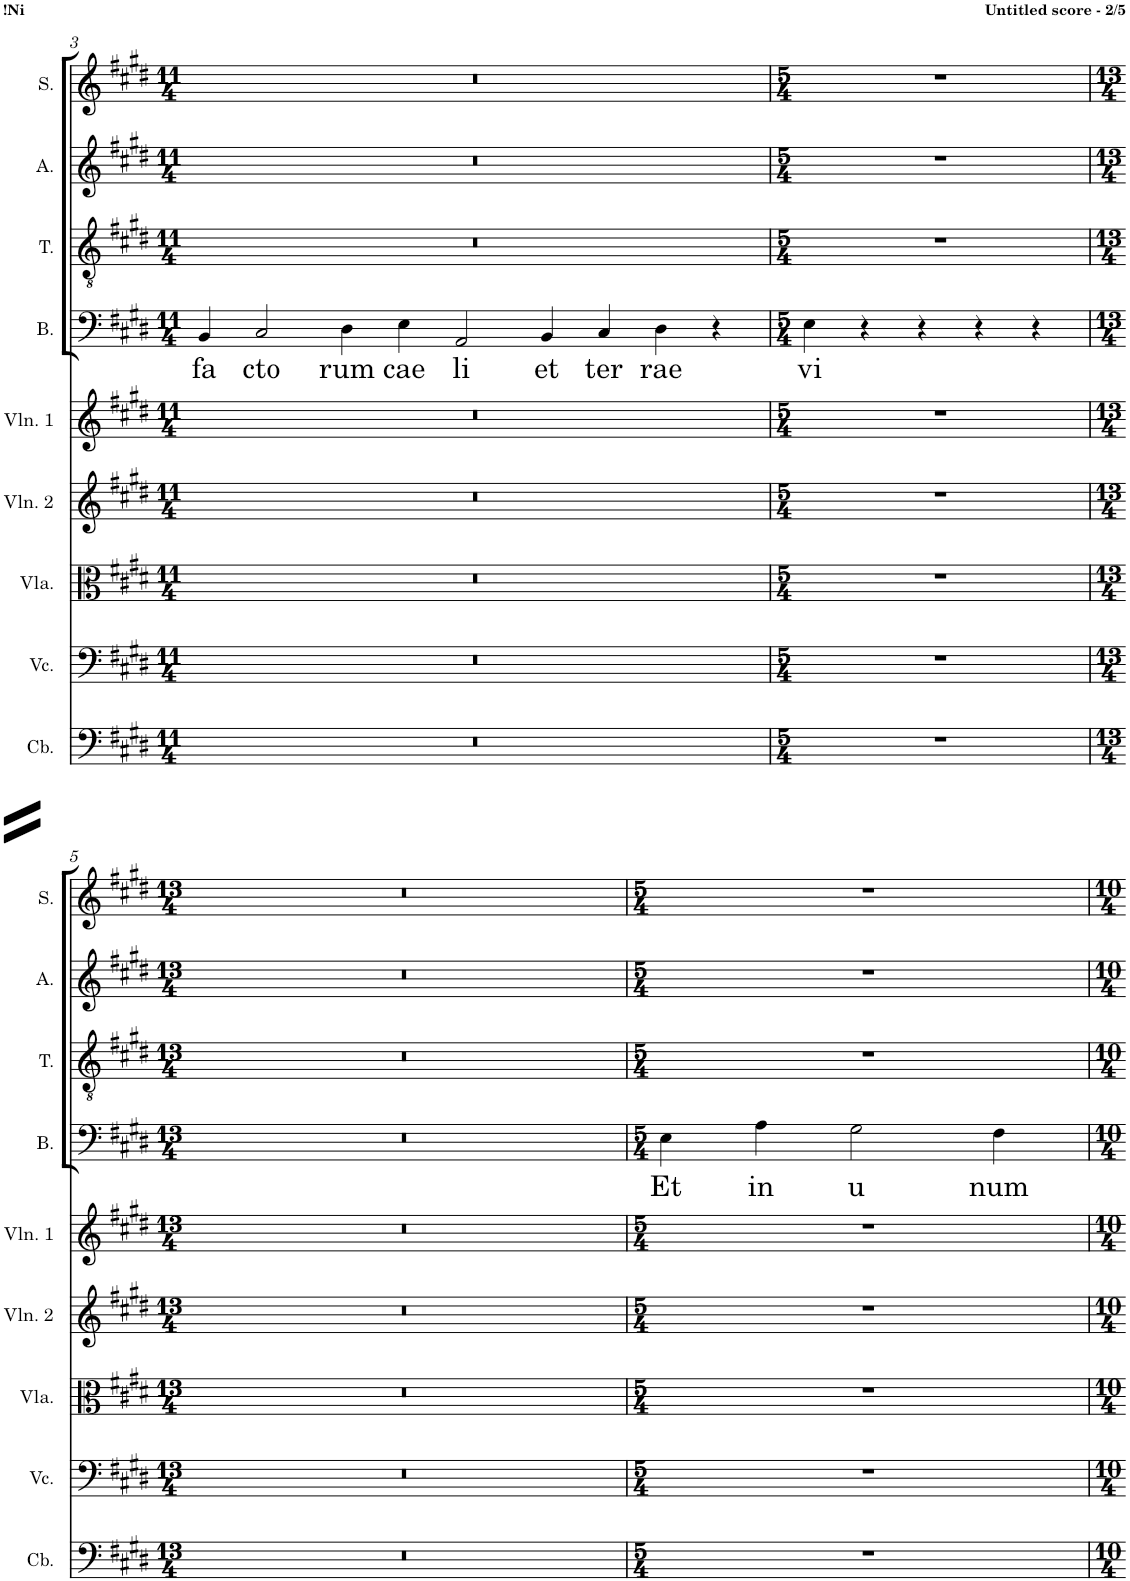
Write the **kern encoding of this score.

**kern	**kern	**kern	**kern	**kern	**kern	**text	**kern	**kern	**kern
*part9	*part8	*part7	*part6	*part5	*part4	*part4	*part3	*part2	*part1
*staff9	*staff8	*staff7	*staff6	*staff5	*staff4	*staff4	*staff3	*staff2	*staff1
*I"Contrabass	*I"Violoncello	*I"Viola	*I"Violin 2	*I"Violin 1	*I"Bass	*	*I"Tenor	*I"Alto	*I"Soprano
*I'Cb.	*I'Vc.	*I'Vla.	*I'Vln. 2	*I'Vln. 1	*I'B.	*	*I'T.	*I'A.	*I'S.
!!LO:PB:g=z
*clefF4	*clefF4	*clefC3	*clefG2	*clefG2	*clefF4	*	*clefGv2	*clefG2	*clefG2
*Trd7c12	*	*	*	*	*	*	*	*	*
*k[f#c#g#d#]	*k[f#c#g#d#]	*k[f#c#g#d#]	*k[f#c#g#d#]	*k[f#c#g#d#]	*k[f#c#g#d#]	*	*k[f#c#g#d#]	*k[f#c#g#d#]	*k[f#c#g#d#]
*M11/4	*M11/4	*M11/4	*M11/4	*M11/4	*M11/4	*	*M11/4	*M11/4	*M11/4
=3	=3	=3	=3	=3	=3	=3	=3	=3	=3
!	!	!	!	!	!	!LO:LY:b	!	!	!
4%11r	4%11r	4%11r	4%11r	4%11r	4BB/	fa	4%11r	4%11r	4%11r
!	!	!	!	!	!	!LO:LY:b	!	!	!
.	.	.	.	.	2C#/	cto	.	.	.
!	!	!	!	!	!	!LO:LY:b	!	!	!
.	.	.	.	.	4D#\	rum	.	.	.
!	!	!	!	!	!	!LO:LY:b	!	!	!
.	.	.	.	.	4E\	cae	.	.	.
!	!	!	!	!	!	!LO:LY:b	!	!	!
.	.	.	.	.	2AA/	li	.	.	.
!	!	!	!	!	!	!LO:LY:b	!	!	!
.	.	.	.	.	4BB/	et	.	.	.
!	!	!	!	!	!	!LO:LY:b	!	!	!
.	.	.	.	.	4C#/	ter	.	.	.
!	!	!	!	!	!	!LO:LY:b	!	!	!
.	.	.	.	.	4D#\	rae	.	.	.
.	.	.	.	.	4r	.	.	.	.
=4	=4	=4	=4	=4	=4	=4	=4	=4	=4
*M5/4	*M5/4	*M5/4	*M5/4	*M5/4	*M5/4	*	*M5/4	*M5/4	*M5/4
!	!	!	!	!	!	!LO:LY:b	!	!	!
4%5r	4%5r	4%5r	4%5r	4%5r	4E\	vi	4%5r	4%5r	4%5r
.	.	.	.	.	4r	.	.	.	.
.	.	.	.	.	4r	.	.	.	.
.	.	.	.	.	4r	.	.	.	.
.	.	.	.	.	4r	.	.	.	.
!!LO:LB:g=z
=5	=5	=5	=5	=5	=5	=5	=5	=5	=5
*M13/4	*M13/4	*M13/4	*M13/4	*M13/4	*M13/4	*	*M13/4	*M13/4	*M13/4
4%13r	4%13r	4%13r	4%13r	4%13r	4%13r	.	4%13r	4%13r	4%13r
=6	=6	=6	=6	=6	=6	=6	=6	=6	=6
*M5/4	*M5/4	*M5/4	*M5/4	*M5/4	*M5/4	*	*M5/4	*M5/4	*M5/4
!	!	!	!	!	!	!LO:LY:b	!	!	!
4%5r	4%5r	4%5r	4%5r	4%5r	4E\	Et	4%5r	4%5r	4%5r
!	!	!	!	!	!	!LO:LY:b	!	!	!
.	.	.	.	.	4A\	in	.	.	.
!	!	!	!	!	!	!LO:LY:b	!	!	!
.	.	.	.	.	2G#\	u	.	.	.
!	!	!	!	!	!	!LO:LY:b	!	!	!
.	.	.	.	.	4F#\	num	.	.	.
=	=	=	=	=	=	=	=	=	=
*-	*-	*-	*-	*-	*-	*-	*-	*-	*-
